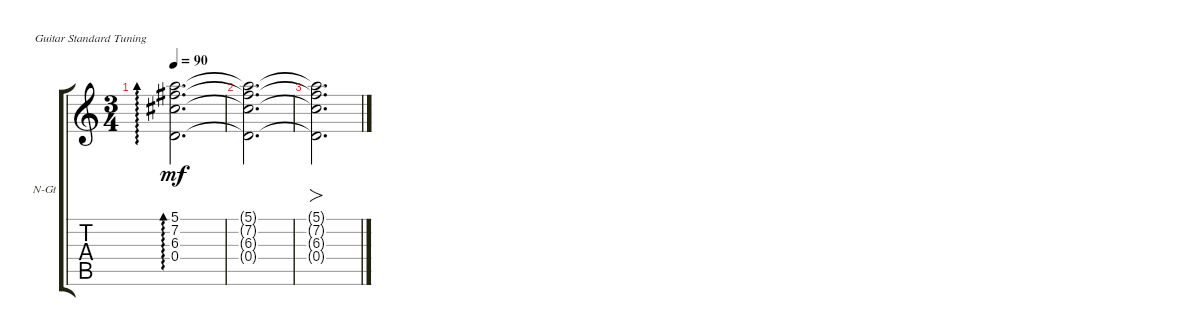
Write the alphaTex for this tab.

\defaultSystemsLayout 4
\bracketExtendMode groupsimilarinstruments
\firstSystemTrackNameOrientation horizontal
\otherSystemsTrackNameOrientation horizontal
\track ("Nylon Guitar" "N-Gt") {instrument acousticguitarnylon}
\staff {score tabs}
\tuning (E4 B3 G3 D3 A2 E2)
\ts (3 4)
\tempo 90
\clef g2
\ks c
(0.4 6.3 7.2 5.1).2{d ad 0 dy mf} |
(0.4{t} 6.3{t} 7.2{t} 5.1{t}).2{d} |
(0.4{t} 6.3{t} 7.2{t} 5.1{t}).2{fo d}
